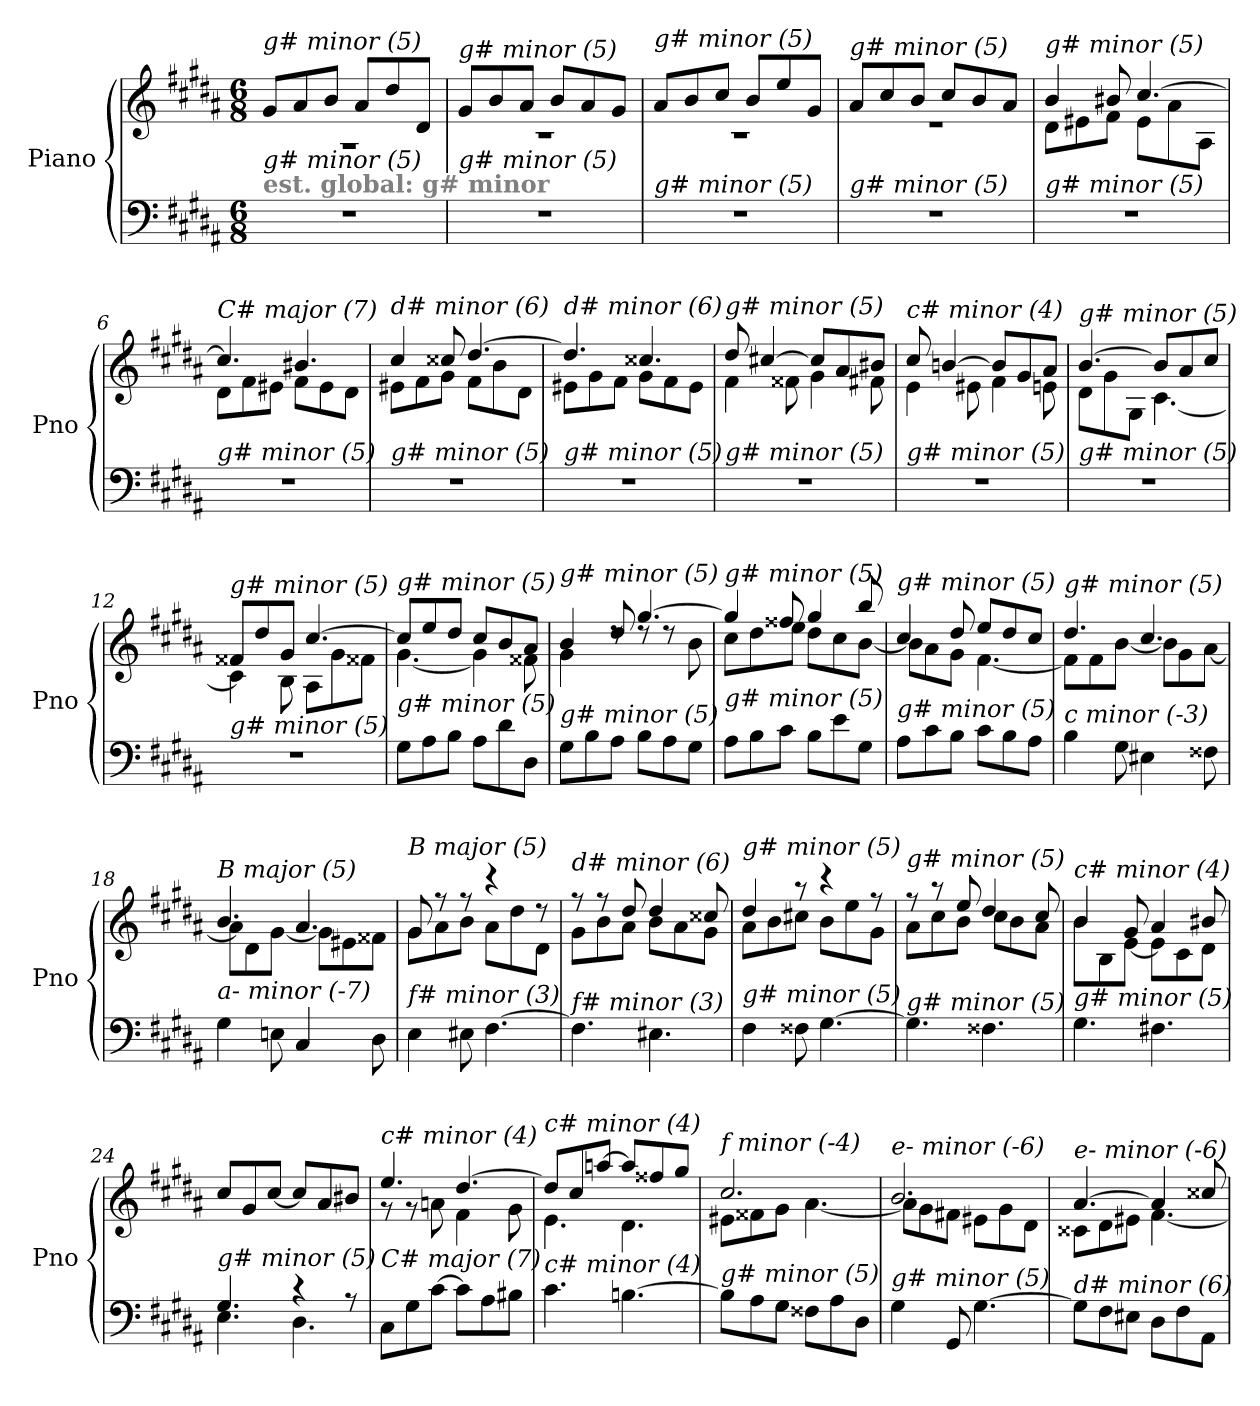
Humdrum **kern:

**kern	**kern
*part1	*part1
*staff2	*staff1
*I"Piano	*
*I'Pno	*
*clefF4	*clefG2
*k[f#c#g#d#a#]	*k[f#c#g#d#a#]
*M6/8	*M6/8
=1	=1
*	*^
!	!LO:TX:i:t=g# minor (5)	!
!LO:TX:a:B:color=#808080:t=est. global&colon; g# minor	!	!
!LO:TX:i:t=g# minor (5)	!	!
2.r	8g#/L	2.r
.	8a#/	.
.	8b/J	.
.	8a#/L	.
.	8dd#/	.
.	8d#/J	.
=2	=2	=2
!	!LO:TX:i:t=g# minor (5)	!
!LO:TX:i:t=g# minor (5)	!	!
2.r	8g#/L	2.r
.	8b/	.
.	8a#/J	.
.	8b/L	.
.	8a#/	.
.	8g#/J	.
=3	=3	=3
!	!LO:TX:i:t=g# minor (5)	!
!LO:TX:i:t=g# minor (5)	!	!
2.r	8a#/L	2.r
.	8b/	.
.	8cc#/J	.
.	8b/L	.
.	8ee/	.
.	8g#/J	.
=4	=4	=4
!	!LO:TX:i:t=g# minor (5)	!
!LO:TX:i:t=g# minor (5)	!	!
2.r	8a#/L	2.r
.	8cc#/	.
.	8b/J	.
.	8cc#/L	.
.	8b/	.
.	8a#/J	.
=5	=5	=5
!	!LO:TX:i:t=g# minor (5)	!
!LO:TX:i:t=g# minor (5)	!	!
2.r	4b/	8d#\L
.	.	8e#X\
.	8b#X/	8f#\J
.	[4.cc#/	8e#\L
.	.	8a#\
.	.	8A#\J
=6	=6	=6
!	!LO:TX:i:t=C# major (7)	!
!LO:TX:i:t=g# minor (5)	!	!
2.r	4.cc#/]	8d#\L
.	.	8f#\
.	.	8e#X\J
.	4.b#X/	8f#\L
.	.	8e#\
.	.	8d#\J
!!LO:LB:g=z	!!
=7	=7	=7
!	!LO:TX:i:t=d# minor (6)	!
!LO:TX:i:t=g# minor (5)	!	!
2.r	4cc#/	8e#X\L
.	.	8f#\
.	8cc##X/	8g#\J
.	[4.dd#/	8f#\L
.	.	8b\
.	.	8d#\J
=8	=8	=8
!	!LO:TX:i:t=d# minor (6)	!
!LO:TX:i:t=g# minor (5)	!	!
2.r	4.dd#/]	8e#X\L
.	.	8g#\
.	.	8f#\J
.	4.cc##X/	8g#\L
.	.	8f#\
.	.	8e#\J
=9	=9	=9
!	!LO:TX:i:t=g# minor (5)	!
!LO:TX:i:t=g# minor (5)	!	!
2.r	8dd#/	4f#\
.	[4cc#X/	.
.	.	8f##X\
.	8cc#/L]	4g#\
.	8a#/	.
.	8b#X/J	8f#X\
=10	=10	=10
!	!LO:TX:i:t=c# minor (4)	!
!LO:TX:i:t=g# minor (5)	!	!
2.r	8cc#/	4e\
.	[4bn/	.
.	.	8e#X\
.	8b/L]	4f#\
.	8g#/	.
.	8a#/J	8en\
=11	=11	=11
!	!LO:TX:i:t=g# minor (5)	!
!LO:TX:i:t=g# minor (5)	!	!
2.r	[4.b/	8d#\L
.	.	8g#\
.	.	8G#\J
.	8b/L]	[4.c#\
.	8a#/	.
.	8cc#/J	.
!!LO:LB:g=z	!!
=12	=12	=12
!	!LO:TX:i:t=g# minor (5)	!
!LO:TX:i:t=g# minor (5)	!	!
2.r	8f##X/L	4c#\]
.	8dd#/	.
.	8g#/J	8B\
.	[4.cc#/	8A#\L
.	.	8g#\
.	.	8f##X\J
=13	=13	=13
!	!LO:TX:i:t=g# minor (5)	!
!LO:TX:i:t=g# minor (5)	!	!
8G#\L	8cc#/L]	[4.g#\
8A#\	8ee/	.
8B\J	8dd#/J	.
8A#\L	8cc#/L	4g#\]
8d#\	8b/	.
8D#\J	8a#/J	8f##X\
=14	=14	=14
!	!LO:TX:i:t=g# minor (5)	!
!LO:TX:i:t=g# minor (5)	!	!
8G#\L	4b/	4g#\
8B\	.	.
8A#\J	8dd#/	8rdd
8B\L	[4.gg#/	8rdd
8A#\	.	8rdd
8G#\J	.	8b\
=15	=15	=15
!	!LO:TX:i:t=g# minor (5)	!
!LO:TX:i:t=g# minor (5)	!	!
8A#\L	4gg#/]	8cc#\L
8B\	.	8dd#\
8c#\J	8ff##X/	8ee\J
8B\L	4gg#/	8dd#\L
8e\	.	8cc#\
8G#\J	8bb/	[8b\J
=16	=16	=16
!	!LO:TX:i:t=g# minor (5)	!
!LO:TX:i:t=g# minor (5)	!	!
8A#\L	4cc#/	8b\L]
8c#\	.	8a#\
8B\J	8dd#/	8g#\J
8c#\L	8ee/L	[4.f#\
8B\	8dd#/	.
8A#\J	8cc#/J	.
=17	=17	=17
!	!LO:TX:i:t=g# minor (5)	!
!LO:TX:i:t=c minor (-3)	!	!
4B\	4.dd#/	8f#\L]
.	.	8f#\
8G#\	.	[8b\J
4E#X\	4.cc#/	8b\L]
.	.	8g#\
8F##X\	.	[8a#\J
!!LO:LB:g=z	!!
=18	=18	=18
!	!LO:TX:i:t=B major (5)	!
!LO:TX:i:t=a- minor (-7)	!	!
4G#\	4.b/	8a#\L]
.	.	8d#\
8En\	.	[8g#\J
4C#/	4.a#/	8g#\L]
.	.	8e#X\
8D#\	.	8f##X\J
=19	=19	=19
!	!LO:TX:i:t=B major (5)	!
!LO:TX:i:t=f# minor (3)	!	!
4E\	8g#/	8g#\L
.	8r	8a#\
8E#X\	8r	8b\J
[4.F#\	4r	8a#\L
.	.	8dd#\
.	8r	8d#\J
=20	=20	=20
!	!LO:TX:i:t=d# minor (6)	!
!LO:TX:i:t=f# minor (3)	!	!
4.F#\]	8r	8g#\L
.	8r	8b\
.	8dd#/	8a#\J
4.E#X\	4dd#/	8b\L
.	.	8a#\
.	8cc##X/	8g#\J
=21	=21	=21
!	!LO:TX:i:t=g# minor (5)	!
!LO:TX:i:t=g# minor (5)	!	!
4F#\	4dd#/	8a#\L
.	.	8b\
8F##X\	8r	8cc#X\J
[4.G#\	4r	8b\L
.	.	8ee\
.	8r	8g#\J
=22	=22	=22
!	!LO:TX:i:t=g# minor (5)	!
!LO:TX:i:t=g# minor (5)	!	!
4.G#\]	8r	8a#\L
.	8r	8cc#\
.	8ee/	8b\J
4.F##X\	4dd#/	8cc#\L
.	.	8b\
.	8cc#/	8a#\J
=23	=23	=23
!	!LO:TX:i:t=c# minor (4)	!
!LO:TX:i:t=g# minor (5)	!	!
4.G#\	4b/	8b\L
.	.	8B\
.	8g#/	[8e\J
4.F#X\	4a#/	8e\L]
.	.	8c#\
.	8b#X/	8d#\J
!!LO:LB:g=z
=24	=24	=24
*^	*	*
!	!	!LO:TX:i:t=C# major (7)	!
!LO:TX:i:t=g# minor (5)	!	!	!
*	*	*v	*v
4.G#/	4.E\	8cc#/L
.	.	8g#/
.	.	[8cc#/J
4r	4.D#\	8cc#/L]
.	.	8a#/
8r	.	8b#X/J
*v	*v	*
=25	=25
*	*^
!	!LO:TX:i:t=c# minor (4)	!
!LO:TX:i:t=C# major (7)	!	!
8C#\L	4.ee/	8r
8G#\	.	8r
[8c#\J	.	8an\
8c#\L]	[4.dd#/	4f#\
8A#\	.	.
8B#X\J	.	8g#\
=26	=26	=26
!	!LO:TX:i:t=c# minor (4)	!
!LO:TX:i:t=c# minor (4)	!	!
4.c#\	8dd#/L]	4.e\
.	8cc#/	.
.	[8aan/J	.
[4.Bn\	8aa/L]	4.d#\
.	8ff##X/	.
.	8gg#/J	.
=27	=27	=27
!	!LO:TX:i:t=f minor (-4)	!
!LO:TX:i:t=g# minor (5)	!	!
8B\L]	2.cc#/	8e#X\L
8A#\	.	8f##X\
8G#\J	.	8g#\J
8F##X\L	.	[4.a#\
8A#\	.	.
8D#\J	.	.
=28	=28	=28
!	!LO:TX:i:t=e- minor (-6)	!
!LO:TX:i:t=g# minor (5)	!	!
4G#\	2.b/	8a#\L]
.	.	8g#\
8GG#/	.	8f#X\J
[4.G#\	.	8e#X\L
.	.	8g#\
.	.	8d#\J
!!LO:PB:g=z	!!
=29	=29	=29
!	!LO:TX:i:t=e- minor (-6)	!
!LO:TX:i:t=d# minor (6)	!	!
8G#\L]	[4.a#/	8c##X\L
8F#\	.	8d#\
8E#X\J	.	8e#X\J
8D#\L	4a#/]	[4.f#\
8F#\	.	.
8AA#\J	8cc##X/	.
*	*v	*v
=	=
*-	*-
